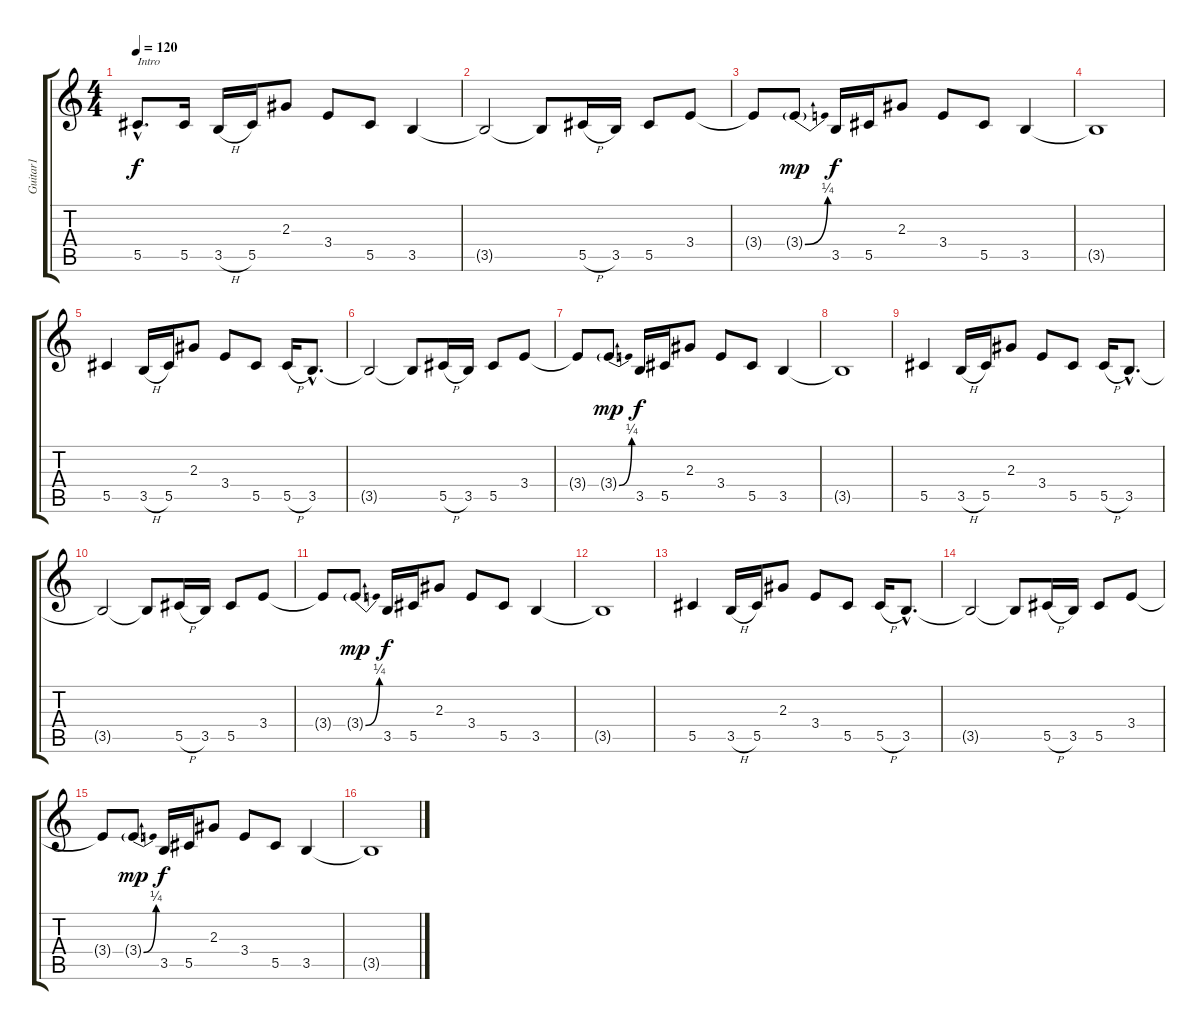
\track ("Guitar1" "Guitar1") {instrument acousticguitarsteel}
\staff {score tabs}
\tuning (Eb4 Bb3 Gb3 Db3 Ab2 Db2) {hide}
\ts (4 4)
\tempo 120
\clef g2
\ks c
5.5{hac}.8{d txt "Intro" dy f instrument acousticguitarsteel} 5.5.16 3.5{h}.16 5.5.16 2.3.8 3.4.8 5.5.8 3.5.4 |
3.5{t}.2 3.5{t}.8 5.5{h}.16 3.5.16 5.5.8 3.4.8 |
3.4{t}.8 3.4{be (bend 0 0 60 1) g}.8{dy mp} 3.5.16{dy f} 5.5.16 2.3.8 3.4.8 5.5.8 3.5.4 |
3.5{t}.1 |
5.5.4 3.5{h}.16 5.5.16 2.3.8 3.4.8 5.5.8 5.5{h}.16 3.5{hac}.8{d} |
3.5{t}.2 3.5{t}.8 5.5{h}.16 3.5.16 5.5.8 3.4.8 |
3.4{t}.8 3.4{be (bend 0 0 60 1) g}.8{dy mp} 3.5.16{dy f} 5.5.16 2.3.8 3.4.8 5.5.8 3.5.4 |
3.5{t}.1 |
5.5.4 3.5{h}.16 5.5.16 2.3.8 3.4.8 5.5.8 5.5{h}.16 3.5{hac}.8{d} |
3.5{t}.2 3.5{t}.8 5.5{h}.16 3.5.16 5.5.8 3.4.8 |
3.4{t}.8 3.4{be (bend 0 0 60 1) g}.8{dy mp} 3.5.16{dy f} 5.5.16 2.3.8 3.4.8 5.5.8 3.5.4 |
3.5{t}.1 |
5.5.4 3.5{h}.16 5.5.16 2.3.8 3.4.8 5.5.8 5.5{h}.16 3.5{hac}.8{d} |
3.5{t}.2 3.5{t}.8 5.5{h}.16 3.5.16 5.5.8 3.4.8 |
3.4{t}.8 3.4{be (bend 0 0 60 1) g}.8{dy mp} 3.5.16{dy f} 5.5.16 2.3.8 3.4.8 5.5.8 3.5.4 |
3.5{t}.1
